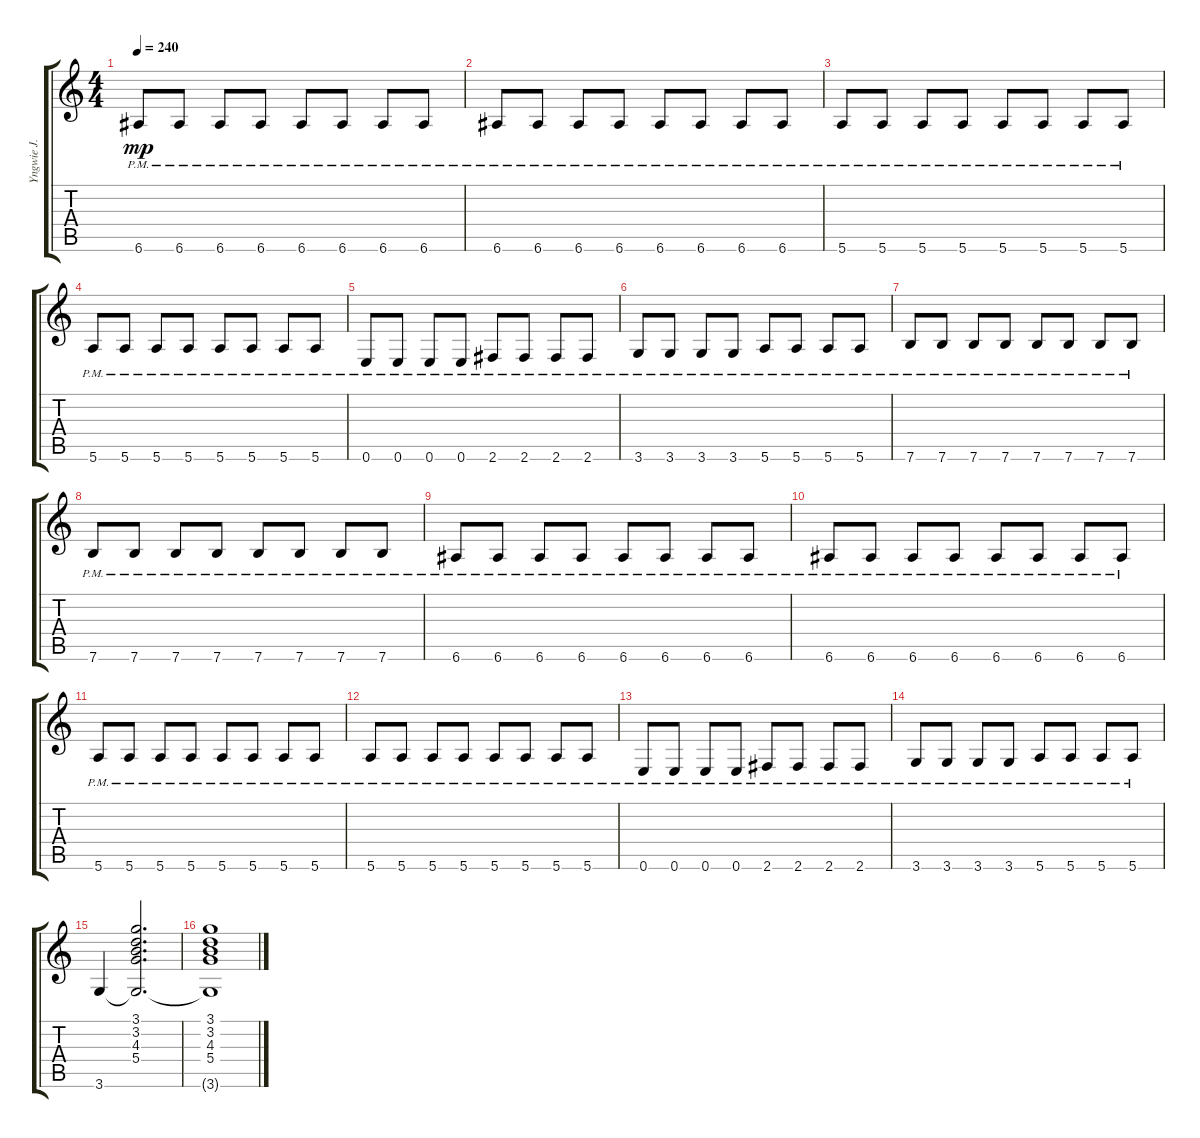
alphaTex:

\track ("Yngwie J. Malmsteen (Lead Guitar)" "Yngwie J. ") {instrument overdrivenguitar}
\staff {score tabs}
\tuning (E4 B3 G3 D3 A2 E2) {hide}
\ts (4 4)
\tempo 240
\clef g2
\ks c
6.6{pm}.8{dy mp} 6.6{pm}.8 6.6{pm}.8 6.6{pm}.8 6.6{pm}.8 6.6{pm}.8 6.6{pm}.8 6.6{pm}.8 |
6.6{pm}.8 6.6{pm}.8 6.6{pm}.8 6.6{pm}.8 6.6{pm}.8 6.6{pm}.8 6.6{pm}.8 6.6{pm}.8 |
5.6{pm}.8 5.6{pm}.8 5.6{pm}.8 5.6{pm}.8 5.6{pm}.8 5.6{pm}.8 5.6{pm}.8 5.6{pm}.8 |
5.6{pm}.8 5.6{pm}.8 5.6{pm}.8 5.6{pm}.8 5.6{pm}.8 5.6{pm}.8 5.6{pm}.8 5.6{pm}.8 |
0.6{pm}.8 0.6{pm}.8 0.6{pm}.8 0.6{pm}.8 2.6{pm}.8 2.6{pm}.8 2.6{pm}.8 2.6{pm}.8 |
3.6{pm}.8 3.6{pm}.8 3.6{pm}.8 3.6{pm}.8 5.6{pm}.8 5.6{pm}.8 5.6{pm}.8 5.6{pm}.8 |
7.6{pm}.8 7.6{pm}.8 7.6{pm}.8 7.6{pm}.8 7.6{pm}.8 7.6{pm}.8 7.6{pm}.8 7.6{pm}.8 |
7.6{pm}.8 7.6{pm}.8 7.6{pm}.8 7.6{pm}.8 7.6{pm}.8 7.6{pm}.8 7.6{pm}.8 7.6{pm}.8 |
6.6{pm}.8 6.6{pm}.8 6.6{pm}.8 6.6{pm}.8 6.6{pm}.8 6.6{pm}.8 6.6{pm}.8 6.6{pm}.8 |
6.6{pm}.8 6.6{pm}.8 6.6{pm}.8 6.6{pm}.8 6.6{pm}.8 6.6{pm}.8 6.6{pm}.8 6.6{pm}.8 |
5.6{pm}.8 5.6{pm}.8 5.6{pm}.8 5.6{pm}.8 5.6{pm}.8 5.6{pm}.8 5.6{pm}.8 5.6{pm}.8 |
5.6{pm}.8 5.6{pm}.8 5.6{pm}.8 5.6{pm}.8 5.6{pm}.8 5.6{pm}.8 5.6{pm}.8 5.6{pm}.8 |
0.6{pm}.8 0.6{pm}.8 0.6{pm}.8 0.6{pm}.8 2.6{pm}.8 2.6{pm}.8 2.6{pm}.8 2.6{pm}.8 |
3.6{pm}.8 3.6{pm}.8 3.6{pm}.8 3.6{pm}.8 5.6{pm}.8 5.6{pm}.8 5.6{pm}.8 5.6{pm}.8 |
3.6.4 (3.1 3.2 4.3 5.4 3.6{t}).2{d} |
(3.1 3.2 4.3 5.4 3.6{t}).1
